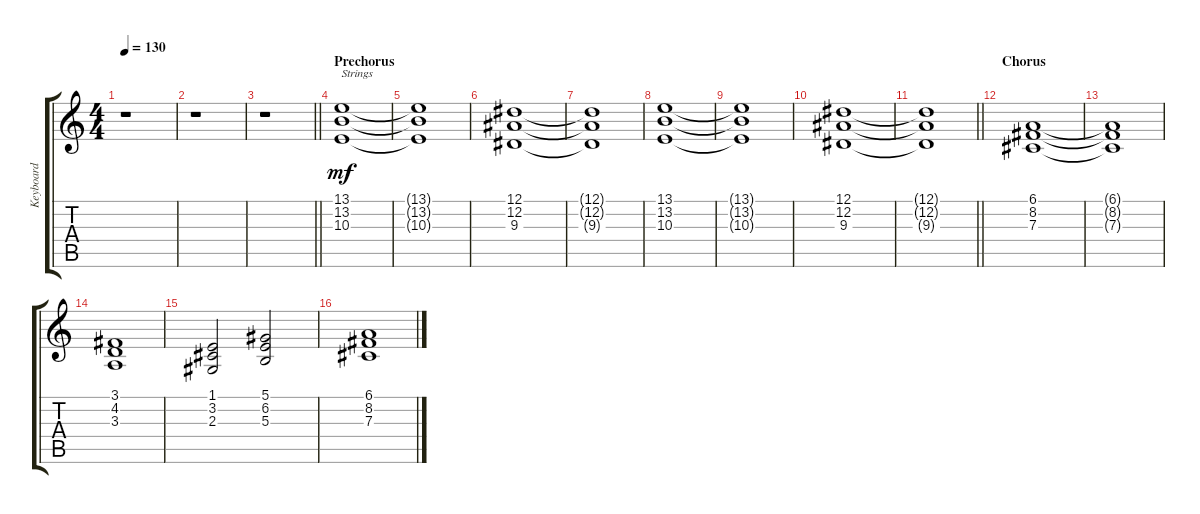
\track ("Keyboard" "Keyboard") {instrument lead2sawtooth}
\staff {score tabs}
\tuning (Eb4 Bb3 Gb3 Db3 Ab2 Eb2) {hide}
\ts (4 4)
\tempo 130
\clef g2
\ks c
r.1{dy f} |
r.1 |
\barLineRight lightlight
r.1 |
\section ("" "Prechorus")
(13.1 13.2 10.3).1{txt "Strings" dy mf instrument stringensemble1} |
(13.1{t} 13.2{t} 10.3{t}).1 |
(12.1 12.2 9.3).1 |
(12.1{t} 12.2{t} 9.3{t}).1 |
(13.1 13.2 10.3).1 |
(13.1{t} 13.2{t} 10.3{t}).1 |
(12.1 12.2 9.3).1 |
\barLineRight lightlight
(12.1{t} 12.2{t} 9.3{t}).1 |
\section ("" "Chorus")
(6.1 8.2 7.3).1 |
(6.1{t} 8.2{t} 7.3{t}).1 |
(3.1 4.2 3.3).1 |
(1.1 3.2 2.3).2 (5.1 6.2 5.3).2 |
(6.1 8.2 7.3).1
